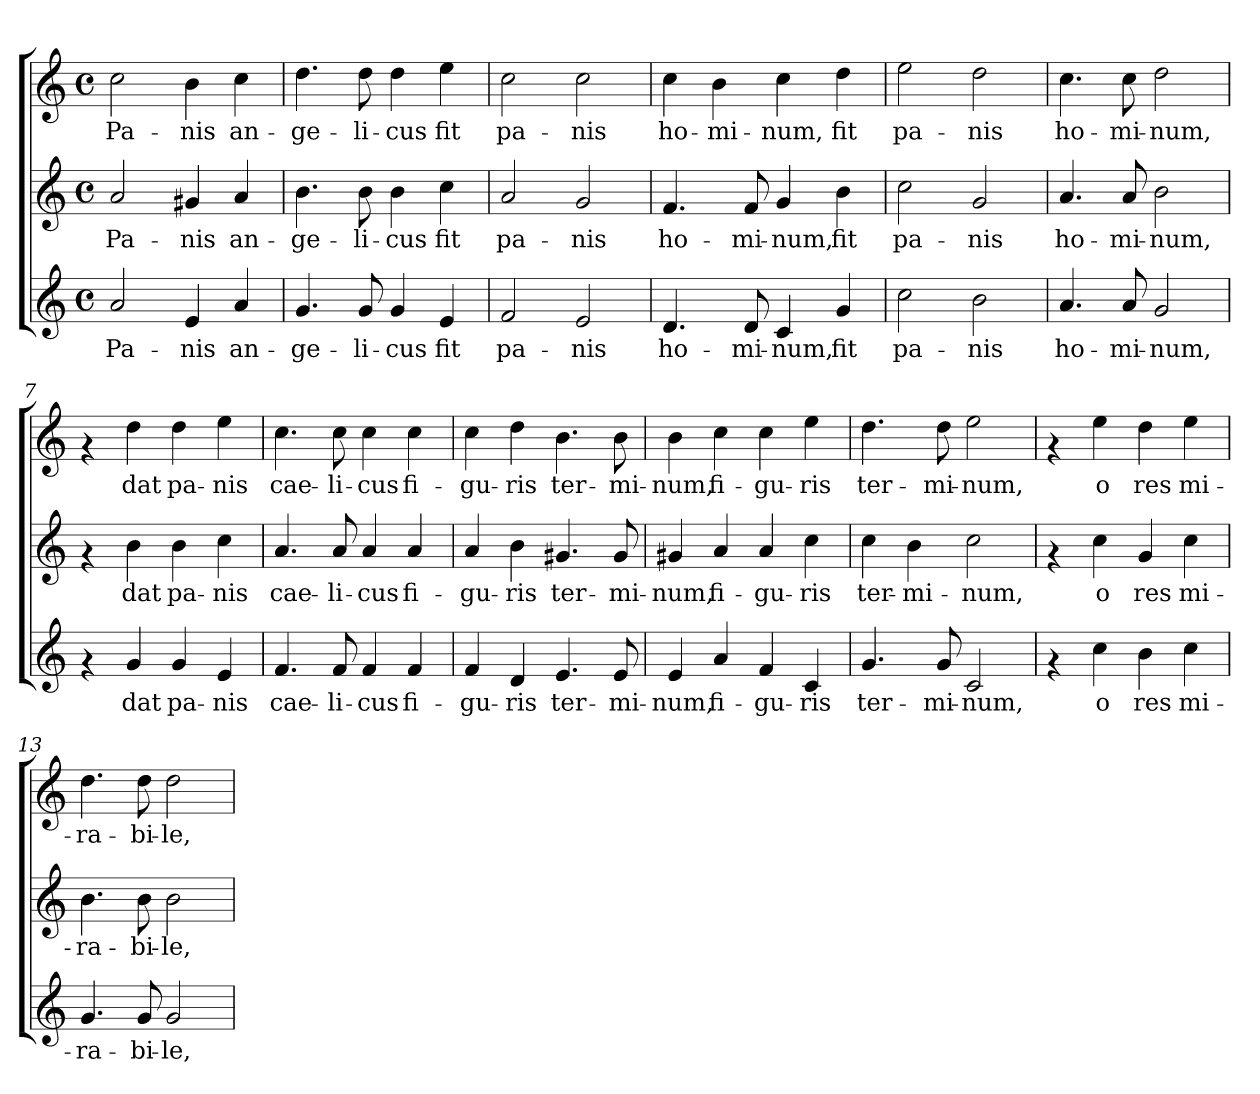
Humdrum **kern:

**kern	**text	**kern	**text	**kern	**text
*part3	*part3	*part2	*part2	*part1	*part1
*staff3	*staff3	*staff2	*staff2	*staff1	*staff1
*clefG2	*	*clefG2	*	*clefG2	*
*k[]	*	*k[]	*	*k[]	*
*C:	*	*C:	*	*C:	*
*M4/4	*	*M4/4	*	*M4/4	*
*met(c)	*	*met(c)	*	*met(c)	*
=1	=1	=1	=1	=1	=1
!	!LO:LY:b	!	!LO:LY:b	!	!LO:LY:b
2a/	Pa-	2a/	Pa-	2cc\	Pa-
!	!LO:LY:b	!	!LO:LY:b	!	!LO:LY:b
4e/	-nis	4g#X/	-nis	4b\	-nis
!	!LO:LY:b	!	!LO:LY:b	!	!LO:LY:b
4a/	an-	4a/	an-	4cc\	an-
=2	=2	=2	=2	=2	=2
!	!LO:LY:b	!	!LO:LY:b	!	!LO:LY:b
4.g/	-ge-	4.b\	-ge-	4.dd\	-ge-
!	!LO:LY:b	!	!LO:LY:b	!	!LO:LY:b
8g/	-li-	8b\	-li-	8dd\	-li-
!	!LO:LY:b	!	!LO:LY:b	!	!LO:LY:b
4g/	-cus	4b\	-cus	4dd\	-cus
!	!LO:LY:b	!	!LO:LY:b	!	!LO:LY:b
4e/	fit	4cc\	fit	4ee\	fit
=3	=3	=3	=3	=3	=3
!	!LO:LY:b	!	!LO:LY:b	!	!LO:LY:b
2f/	pa-	2a/	pa-	2cc\	pa-
!	!LO:LY:b	!	!LO:LY:b	!	!LO:LY:b
2e/	-nis	2g/	-nis	2cc\	-nis
=4	=4	=4	=4	=4	=4
!	!LO:LY:b	!	!LO:LY:b	!	!LO:LY:b
4.d/	ho-	4.f/	ho-	4cc\	ho-
!	!	!	!	!	!LO:LY:b
.	.	.	.	4b\	-mi-
!	!LO:LY:b	!	!LO:LY:b	!	!
8d/	-mi-	8f/	-mi-	.	.
!	!LO:LY:b	!	!LO:LY:b	!	!LO:LY:b
4c/	-num,	4g/	-num,	4cc\	-num,
!	!LO:LY:b	!	!LO:LY:b	!	!LO:LY:b
4g/	fit	4b\	fit	4dd\	fit
=5	=5	=5	=5	=5	=5
!	!LO:LY:b	!	!LO:LY:b	!	!LO:LY:b
2cc\	pa-	2cc\	pa-	2ee\	pa-
!	!LO:LY:b	!	!LO:LY:b	!	!LO:LY:b
2b\	-nis	2g/	-nis	2dd\	-nis
=6	=6	=6	=6	=6	=6
!	!LO:LY:b	!	!LO:LY:b	!	!LO:LY:b
4.a/	ho-	4.a/	ho-	4.cc\	ho-
!	!LO:LY:b	!	!LO:LY:b	!	!LO:LY:b
8a/	-mi-	8a/	-mi-	8cc\	-mi-
!	!LO:LY:b	!	!LO:LY:b	!	!LO:LY:b
2g/	-num,	2b\	-num,	2dd\	-num,
=7	=7	=7	=7	=7	=7
4rf	.	4rf	.	4rf	.
!	!LO:LY:b	!	!LO:LY:b	!	!LO:LY:b
4g/	dat	4b\	dat	4dd\	dat
!	!LO:LY:b	!	!LO:LY:b	!	!LO:LY:b
4g/	pa-	4b\	pa-	4dd\	pa-
!	!LO:LY:b	!	!LO:LY:b	!	!LO:LY:b
4e/	-nis	4cc\	-nis	4ee\	-nis
!!LO:LB:g=z
=8	=8	=8	=8	=8	=8
!	!LO:LY:b	!	!LO:LY:b	!	!LO:LY:b
4.f/	cae-	4.a/	cae-	4.cc\	cae-
!	!LO:LY:b	!	!LO:LY:b	!	!LO:LY:b
8f/	-li-	8a/	-li-	8cc\	-li-
!	!LO:LY:b	!	!LO:LY:b	!	!LO:LY:b
4f/	-cus	4a/	-cus	4cc\	-cus
!	!LO:LY:b	!	!LO:LY:b	!	!LO:LY:b
4f/	fi-	4a/	fi-	4cc\	fi-
=9	=9	=9	=9	=9	=9
!	!LO:LY:b	!	!LO:LY:b	!	!LO:LY:b
4f/	-gu-	4a/	-gu-	4cc\	-gu-
!	!LO:LY:b	!	!LO:LY:b	!	!LO:LY:b
4d/	-ris	4b\	-ris	4dd\	-ris
!	!LO:LY:b	!	!LO:LY:b	!	!LO:LY:b
4.e/	ter-	4.g#X/	ter-	4.b\	ter-
!	!LO:LY:b	!	!LO:LY:b	!	!LO:LY:b
8e/	-mi-	8g#/	-mi-	8b\	-mi-
=10	=10	=10	=10	=10	=10
!	!LO:LY:b	!	!LO:LY:b	!	!LO:LY:b
4e/	-num,	4g#X/	-num,	4b\	-num,
!	!LO:LY:b	!	!LO:LY:b	!	!LO:LY:b
4a/	fi-	4a/	fi-	4cc\	fi-
!	!LO:LY:b	!	!LO:LY:b	!	!LO:LY:b
4f/	-gu-	4a/	-gu-	4cc\	-gu-
!	!LO:LY:b	!	!LO:LY:b	!	!LO:LY:b
4c/	-ris	4cc\	-ris	4ee\	-ris
=11	=11	=11	=11	=11	=11
!	!LO:LY:b	!	!LO:LY:b	!	!LO:LY:b
4.g/	ter-	4cc\	ter-	4.dd\	ter-
!	!	!	!LO:LY:b	!	!
.	.	4b\	-mi-	.	.
!	!LO:LY:b	!	!	!	!LO:LY:b
8g/	-mi-	.	.	8dd\	-mi-
!	!LO:LY:b	!	!LO:LY:b	!	!LO:LY:b
2c/	-num,	2cc\	-num,	2ee\	-num,
=12	=12	=12	=12	=12	=12
4rf	.	4rf	.	4rf	.
!	!LO:LY:b	!	!LO:LY:b	!	!LO:LY:b
4cc\	o	4cc\	o	4ee\	o
!	!LO:LY:b	!	!LO:LY:b	!	!LO:LY:b
4b\	res	4g/	res	4dd\	res
!	!LO:LY:b	!	!LO:LY:b	!	!LO:LY:b
4cc\	mi-	4cc\	mi-	4ee\	mi-
=13	=13	=13	=13	=13	=13
!	!LO:LY:b	!	!LO:LY:b	!	!LO:LY:b
4.g/	-ra-	4.b\	-ra-	4.dd\	-ra-
!	!LO:LY:b	!	!LO:LY:b	!	!LO:LY:b
8g/	-bi-	8b\	-bi-	8dd\	-bi-
!	!LO:LY:b	!	!LO:LY:b	!	!LO:LY:b
2g/	-le,	2b\	-le,	2dd\	-le,
=	=	=	=	=	=
*-	*-	*-	*-	*-	*-
